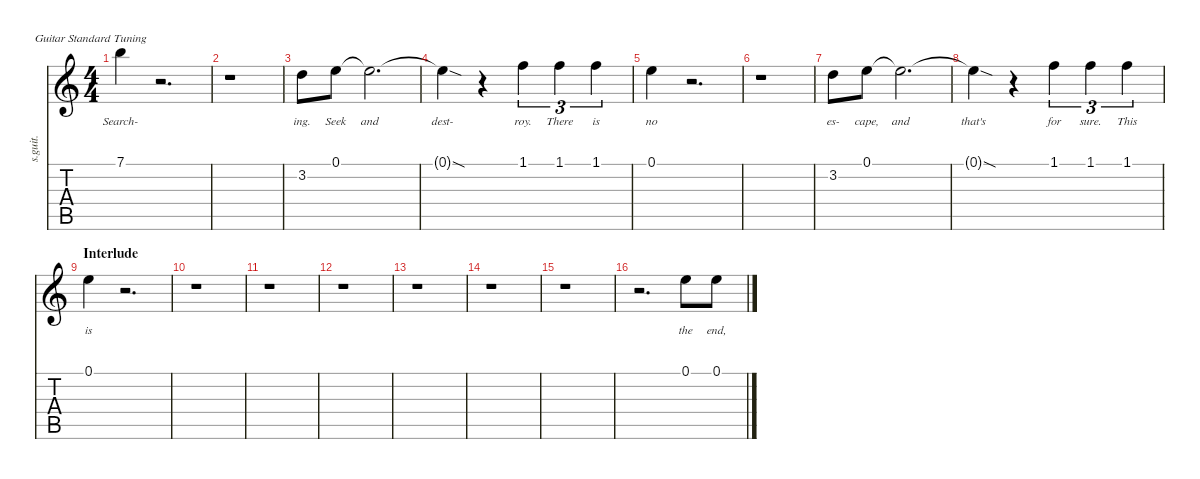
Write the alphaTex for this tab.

\defaultSystemsLayout 4
\hideDynamics
\bracketExtendMode nobrackets
\track ("James Hetfield - Vocals" "s.guit.") {instrument baritonesax}
\staff {score tabs}
\tuning (E4 B3 G3 D3 A2 E2)
\displaytranspose 12
\ts (4 4)
\tempo (140 hide)
\clef g2
\ks c
7.1.4{lyrics (0 "Search-") lyrics (1 "") lyrics (2 "") lyrics (3 "") lyrics (4 "") dy f} r.2{d} |
r.1 |
3.2.8{lyrics (0 "ing.") lyrics (1 "") lyrics (2 "") lyrics (3 "") lyrics (4 "")} 0.1.8{lyrics (0 "Seek") lyrics (1 "") lyrics (2 "") lyrics (3 "") lyrics (4 "")} 0.1{t}.2{d lyrics (0 "and") lyrics (1 "") lyrics (2 "") lyrics (3 "") lyrics (4 "")} |
0.1{sod t}.4{lyrics (0 "dest-") lyrics (1 "") lyrics (2 "") lyrics (3 "") lyrics (4 "")} r.4 1.1.4{tu (3 2) lyrics (0 "roy.") lyrics (1 "") lyrics (2 "") lyrics (3 "") lyrics (4 "")} 1.1.4{tu (3 2) lyrics (0 "There") lyrics (1 "") lyrics (2 "") lyrics (3 "") lyrics (4 "")} 1.1.4{tu (3 2) lyrics (0 "is") lyrics (1 "") lyrics (2 "") lyrics (3 "") lyrics (4 "")} |
0.1.4{lyrics (0 "no") lyrics (1 "") lyrics (2 "") lyrics (3 "") lyrics (4 "")} r.2{d} |
r.1 |
3.2.8{lyrics (0 "es-") lyrics (1 "") lyrics (2 "") lyrics (3 "") lyrics (4 "")} 0.1.8{lyrics (0 "cape,") lyrics (1 "") lyrics (2 "") lyrics (3 "") lyrics (4 "")} 0.1{t}.2{d lyrics (0 "and") lyrics (1 "") lyrics (2 "") lyrics (3 "") lyrics (4 "")} |
0.1{sod t}.4{lyrics (0 "that's") lyrics (1 "") lyrics (2 "") lyrics (3 "") lyrics (4 "")} r.4 1.1.4{tu (3 2) lyrics (0 "for") lyrics (1 "") lyrics (2 "") lyrics (3 "") lyrics (4 "")} 1.1.4{tu (3 2) lyrics (0 "sure.") lyrics (1 "") lyrics (2 "") lyrics (3 "") lyrics (4 "")} 1.1.4{tu (3 2) lyrics (0 "This") lyrics (1 "") lyrics (2 "") lyrics (3 "") lyrics (4 "")} |
\section ("" "Interlude")
0.1.4{lyrics (0 "is") lyrics (1 "") lyrics (2 "") lyrics (3 "") lyrics (4 "")} r.2{d} |
r.1 |
r.1 |
r.1 |
r.1 |
r.1 |
r.1 |
r.2{d} 0.1.8{lyrics (0 "the") lyrics (1 "") lyrics (2 "") lyrics (3 "") lyrics (4 "")} 0.1.8{lyrics (0 "end,") lyrics (1 "") lyrics (2 "") lyrics (3 "") lyrics (4 "")}
